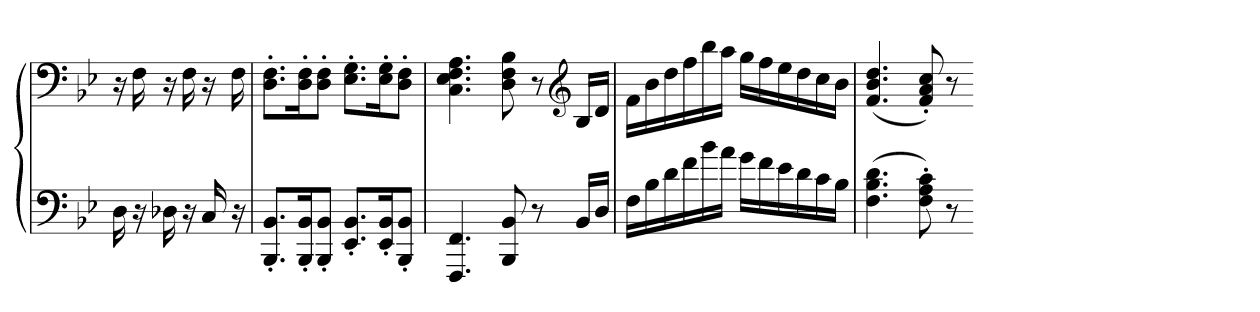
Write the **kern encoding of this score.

**kern	**kern
*part1	*part1
*staff2	*staff1
*clefF4	*clefF4
*k[b-e-]	*k[b-e-]
*B-:	*B-:
=	=
16D	16r
16r	16F
16D-X	16r
16r	16F
16C	16r
16r	16F
=	=
8.BBB-' 8.BB-'L	8.D' 8.F'L
16BBB-' 16BB-'K	16D' 16F'K
8BBB-' 8BB-'J	8D' 8F'J
8.EE-' 8.BB-'L	8.E-' 8.G'L
16EE-' 16BB-'K	16E-' 16G'K
8BBB-' 8BB-'J	8D' 8F'J
=	=
4.FFF 4.FF	4.C 4.E- 4.F 4.A
8BBB- 8BB-	8D 8F 8B-
8r	8r
*	*clefG2
16BB-LL	16B-LL
16DJJ	16dJJ
=	=
16FLL	16fLL
16B-	16b-
16d	16dd
16f	16ff
16b-	16bb-
16aJJ	16aaJJ
16gLL	16ggLL
16f	16ff
16e-	16ee-
16d	16dd
16c	16cc
16B-JJ	16b-JJ
=	=
(4.F 4.B- 4.d	(4.f 4.b- 4.dd
8F' 8A' 8c')	8f' 8a' 8cc')
8r	8r
=-	=-
*-	*-
